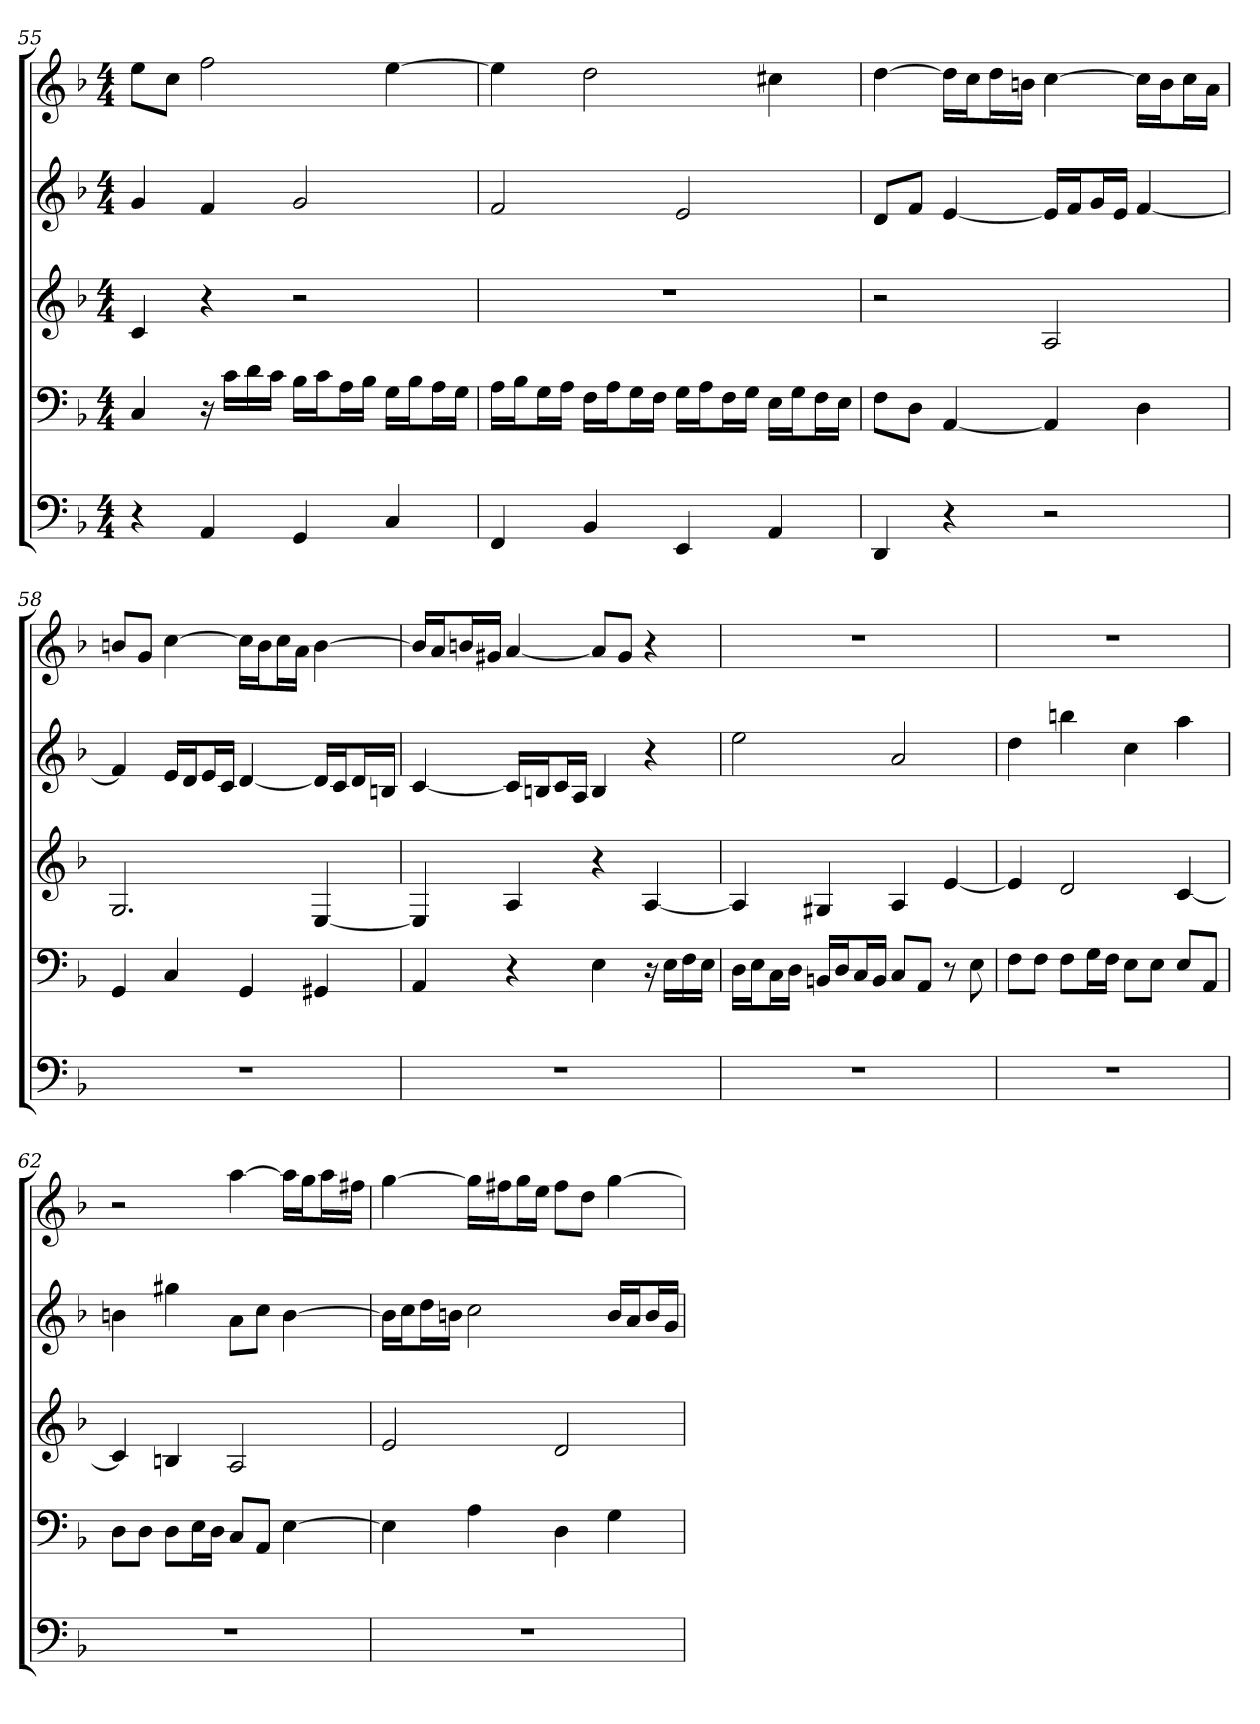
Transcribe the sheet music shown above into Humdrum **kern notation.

**kern	**kern	**kern	**kern	**kern
*part5	*part4	*part3	*part2	*part1
*staff5	*staff4	*staff3	*staff2	*staff1
*k[b-]	*k[b-]	*k[b-]	*k[b-]	*k[b-]
*M4/4	*M4/4	*M4/4	*M4/4	*M4/4
=55	=55	=55	=55	=55
4r	4C	4c	4g	8eeL
.	.	.	.	8ccJ
4AA	16r	4r	4f	2ff
.	16cLL	.	.	.
.	16d	.	.	.
.	16cJJ	.	.	.
4GG	16B-LL	2r	2g	.
.	16cJ	.	.	.
.	16AL	.	.	.
.	16B-JJ	.	.	.
4C	16GLL	.	.	[4ee
.	16B-J	.	.	.
.	16AL	.	.	.
.	16GJJ	.	.	.
=56	=56	=56	=56	=56
4FF	16ALL	1r	2f	4ee]
.	16B-J	.	.	.
.	16GL	.	.	.
.	16AJJ	.	.	.
4BB-	16FLL	.	.	2dd
.	16AJ	.	.	.
.	16GL	.	.	.
.	16FJJ	.	.	.
4EE	16GLL	.	2e	.
.	16AJ	.	.	.
.	16FL	.	.	.
.	16GJJ	.	.	.
4AA	16ELL	.	.	4cc#X
.	16GJ	.	.	.
.	16FL	.	.	.
.	16EJJ	.	.	.
=57	=57	=57	=57	=57
4DD	8FL	2r	8dL	[4dd
.	8DJ	.	8fJ	.
4r	[4AA	.	[4e	16ddLL]
.	.	.	.	16ccJ
.	.	.	.	16ddL
.	.	.	.	16bnJJ
2r	4AA]	2A	16eLL]	[4cc
.	.	.	16fJ	.
.	.	.	16gL	.
.	.	.	16eJJ	.
.	4D	.	[4f	16ccLL]
.	.	.	.	16bJ
.	.	.	.	16ccL
.	.	.	.	16aJJ
=58	=58	=58	=58	=58
1r	4GG	2.G	4f]	8bnL
.	.	.	.	8gJ
.	4C	.	16eLL	[4cc
.	.	.	16dJ	.
.	.	.	16eL	.
.	.	.	16cJJ	.
.	4GG	.	[4d	16ccLL]
.	.	.	.	16bJ
.	.	.	.	16ccL
.	.	.	.	16aJJ
.	4GG#X	[4E	16dLL]	[4b
.	.	.	16cJ	.
.	.	.	16dL	.
.	.	.	16BnJJ	.
=59	=59	=59	=59	=59
1r	4AA	4E]	[4c	16bLL]
.	.	.	.	16aJ
.	.	.	.	16bnL
.	.	.	.	16g#XJJ
.	4r	4A	16cLL]	[4a
.	.	.	16BnJ	.
.	.	.	16cL	.
.	.	.	16AJJ	.
.	4E	4r	4B	8aL]
.	.	.	.	8g#J
.	16r	[4A	4r	4r
.	16ELL	.	.	.
.	16F	.	.	.
.	16EJJ	.	.	.
=60	=60	=60	=60	=60
1r	16DLL	4A]	2ee	1r
.	16EJ	.	.	.
.	16CL	.	.	.
.	16DJJ	.	.	.
.	16BBnLL	4G#X	.	.
.	16DJ	.	.	.
.	16CL	.	.	.
.	16BBJJ	.	.	.
.	8CL	4A	2a	.
.	8AAJ	.	.	.
.	8r	[4e	.	.
.	8E	.	.	.
=61	=61	=61	=61	=61
1r	8FL	4e]	4dd	1r
.	8FJ	.	.	.
.	8FL	2d	4bbn	.
.	16GL	.	.	.
.	16FJJ	.	.	.
.	8EL	.	4cc	.
.	8EJ	.	.	.
.	8EL	[4c	4aa	.
.	8AAJ	.	.	.
=62	=62	=62	=62	=62
1r	8DL	4c]	4bn	2r
.	8DJ	.	.	.
.	8DL	4Bn	4gg#X	.
.	16EL	.	.	.
.	16DJJ	.	.	.
.	8CL	2A	8aL	[4aa
.	8AAJ	.	8ccJ	.
.	[4E	.	[4b	16aaLL]
.	.	.	.	16ggJ
.	.	.	.	16aaL
.	.	.	.	16ff#XJJ
=63	=63	=63	=63	=63
1r	4E]	2e	16bLL]	[4gg
.	.	.	16ccJ	.
.	.	.	16ddL	.
.	.	.	16bnJJ	.
.	4A	.	2cc	16ggLL]
.	.	.	.	16ff#XJ
.	.	.	.	16ggL
.	.	.	.	16eeJJ
.	4D	2d	.	8ff#L
.	.	.	.	8ddJ
.	4G	.	16bLL	[4gg
.	.	.	16aJ	.
.	.	.	16bL	.
.	.	.	16gJJ	.
=	=	=	=	=
*-	*-	*-	*-	*-
